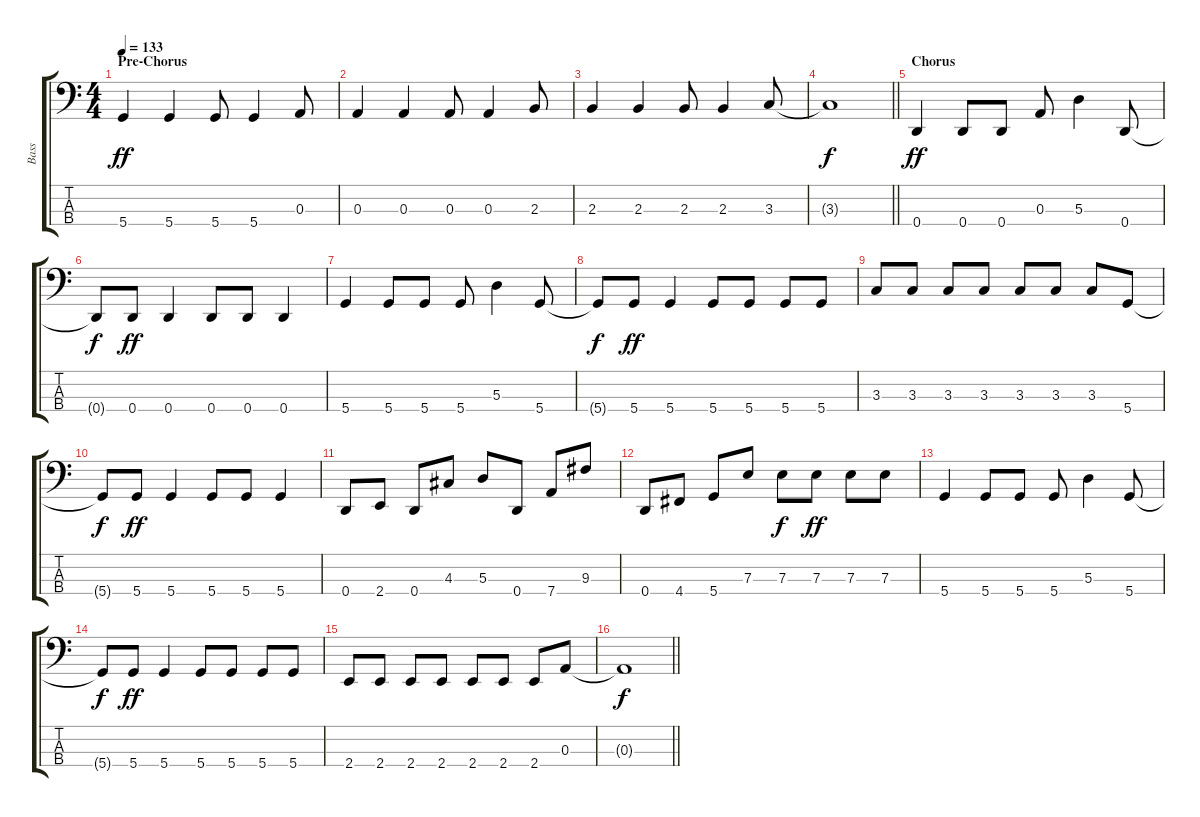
\track ("Bass" "Bass") {instrument electricbassfinger}
\staff {score tabs}
\tuning (G2 D2 A1 D1) {hide}
\ts (4 4)
\section ("" "Pre-Chorus")
\tempo 133
\clef f4
\ks c
5.4.4{dy ff} 5.4.4 5.4.8 5.4.4 0.3.8 |
0.3.4 0.3.4 0.3.8 0.3.4 2.3.8 |
2.3.4 2.3.4 2.3.8 2.3.4 3.3.8 |
\barLineRight lightlight
3.3{t}.1{dy f} |
\section ("" "Chorus")
0.4.4{dy ff} 0.4.8 0.4.8 0.3.8 5.3.4 0.4.8 |
0.4{t}.8{dy f} 0.4.8{dy ff} 0.4.4 0.4.8 0.4.8 0.4.4 |
5.4.4 5.4.8 5.4.8 5.4.8 5.3.4 5.4.8 |
5.4{t}.8{dy f} 5.4.8{dy ff} 5.4.4 5.4.8 5.4.8 5.4.8 5.4.8 |
3.3.8 3.3.8 3.3.8 3.3.8 3.3.8 3.3.8 3.3.8 5.4.8 |
5.4{t}.8{dy f} 5.4.8{dy ff} 5.4.4 5.4.8 5.4.8 5.4.4 |
0.4.8 2.4.8 0.4.8 4.3.8 5.3.8 0.4.8 7.4.8 9.3.8 |
0.4.8 4.4.8 5.4.8 7.3.8 7.3.8{dy f} 7.3.8{dy ff} 7.3.8 7.3.8 |
5.4.4 5.4.8 5.4.8 5.4.8 5.3.4 5.4.8 |
5.4{t}.8{dy f} 5.4.8{dy ff} 5.4.4 5.4.8 5.4.8 5.4.8 5.4.8 |
2.4.8 2.4.8 2.4.8 2.4.8 2.4.8 2.4.8 2.4.8 0.3.8 |
\barLineRight lightlight
0.3{t}.1{dy f}
